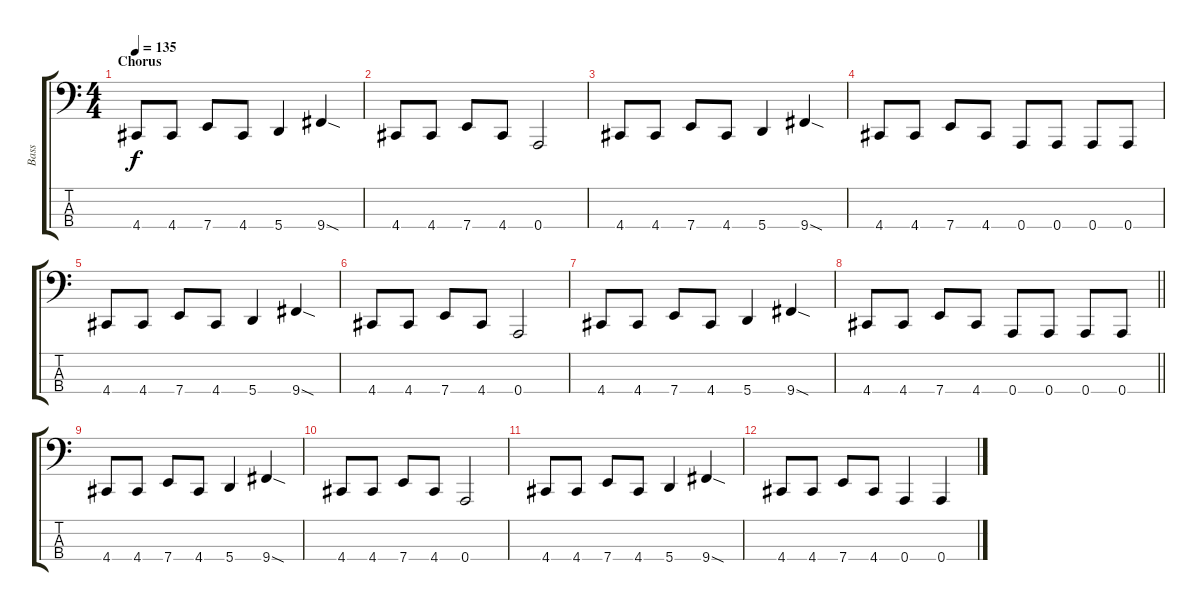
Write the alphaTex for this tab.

\track ("Bass" "Bass") {instrument electricbassfinger}
\staff {score tabs}
\tuning (D2 A1 E1 A0) {hide}
\ts (4 4)
\section ("" "Chorus")
\tempo 135
\clef f4
\ks c
4.4.8{dy f} 4.4.8 7.4.8 4.4.8 5.4.4 9.4{sod}.4 |
4.4.8 4.4.8 7.4.8 4.4.8 0.4.2 |
4.4.8 4.4.8 7.4.8 4.4.8 5.4.4 9.4{sod}.4 |
4.4.8 4.4.8 7.4.8 4.4.8 0.4.8 0.4.8 0.4.8 0.4.8 |
4.4.8 4.4.8 7.4.8 4.4.8 5.4.4 9.4{sod}.4 |
4.4.8 4.4.8 7.4.8 4.4.8 0.4.2 |
4.4.8 4.4.8 7.4.8 4.4.8 5.4.4 9.4{sod}.4 |
\barLineRight lightlight
4.4.8 4.4.8 7.4.8 4.4.8 0.4.8 0.4.8 0.4.8 0.4.8 |
\section ("" "")
4.4.8 4.4.8 7.4.8 4.4.8 5.4.4 9.4{sod}.4 |
4.4.8 4.4.8 7.4.8 4.4.8 0.4.2 |
4.4.8 4.4.8 7.4.8 4.4.8 5.4.4 9.4{sod}.4 |
4.4.8 4.4.8 7.4.8 4.4.8 0.4.4 0.4.4
